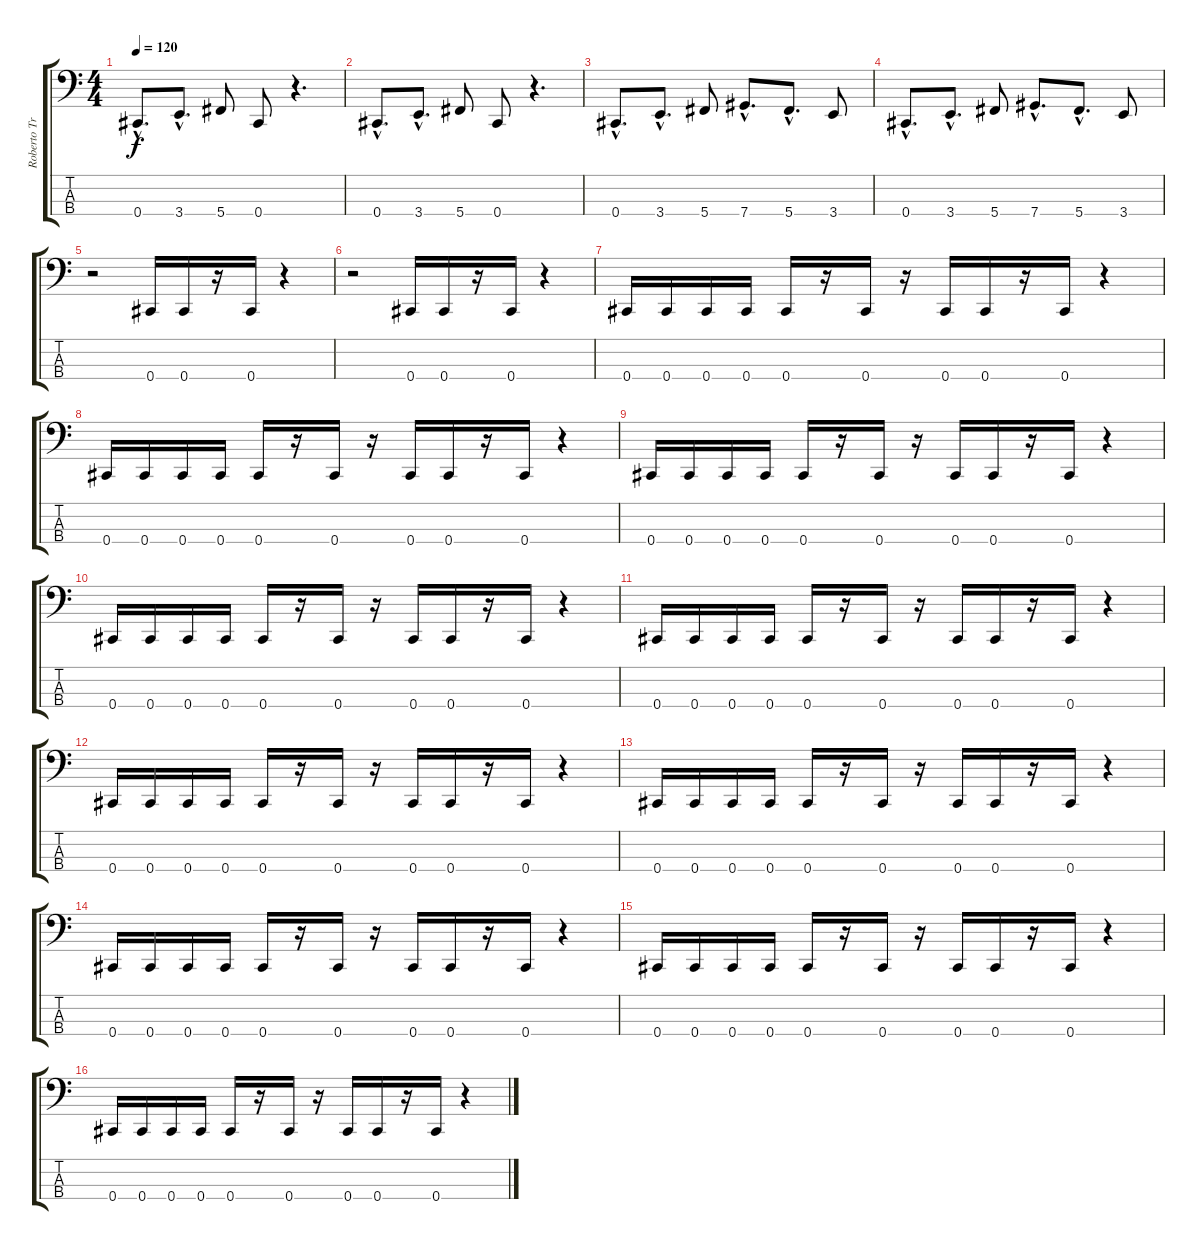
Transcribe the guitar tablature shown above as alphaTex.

\track ("Roberto Trujillo" "Roberto Tr") {instrument electricbassfinger}
\staff {score tabs}
\tuning (Gb2 Db2 Ab1 Db1) {hide}
\ts (4 4)
\tempo 120
\clef f4
\ks c
0.4{hac}.8{d dy f} 3.4{hac}.8{d} 5.4.8 0.4.8 r.4{d} |
0.4{hac}.8{d} 3.4{hac}.8{d} 5.4.8 0.4.8 r.4{d} |
0.4{hac}.8{d} 3.4{hac}.8{d} 5.4.8 7.4{hac}.8{d} 5.4{hac}.8{d} 3.4.8 |
0.4{hac}.8{d} 3.4{hac}.8{d} 5.4.8 7.4{hac}.8{d} 5.4{hac}.8{d} 3.4.8 |
r.2 0.4.16 0.4.16 r.16 0.4.16 r.4 |
r.2 0.4.16 0.4.16 r.16 0.4.16 r.4 |
0.4.16 0.4.16 0.4.16 0.4.16 0.4.16 r.16 0.4.16 r.16 0.4.16 0.4.16 r.16 0.4.16 r.4 |
0.4.16 0.4.16 0.4.16 0.4.16 0.4.16 r.16 0.4.16 r.16 0.4.16 0.4.16 r.16 0.4.16 r.4 |
0.4.16 0.4.16 0.4.16 0.4.16 0.4.16 r.16 0.4.16 r.16 0.4.16 0.4.16 r.16 0.4.16 r.4 |
0.4.16 0.4.16 0.4.16 0.4.16 0.4.16 r.16 0.4.16 r.16 0.4.16 0.4.16 r.16 0.4.16 r.4 |
0.4.16 0.4.16 0.4.16 0.4.16 0.4.16 r.16 0.4.16 r.16 0.4.16 0.4.16 r.16 0.4.16 r.4 |
0.4.16 0.4.16 0.4.16 0.4.16 0.4.16 r.16 0.4.16 r.16 0.4.16 0.4.16 r.16 0.4.16 r.4 |
0.4.16 0.4.16 0.4.16 0.4.16 0.4.16 r.16 0.4.16 r.16 0.4.16 0.4.16 r.16 0.4.16 r.4 |
0.4.16 0.4.16 0.4.16 0.4.16 0.4.16 r.16 0.4.16 r.16 0.4.16 0.4.16 r.16 0.4.16 r.4 |
0.4.16 0.4.16 0.4.16 0.4.16 0.4.16 r.16 0.4.16 r.16 0.4.16 0.4.16 r.16 0.4.16 r.4 |
0.4.16 0.4.16 0.4.16 0.4.16 0.4.16 r.16 0.4.16 r.16 0.4.16 0.4.16 r.16 0.4.16 r.4
